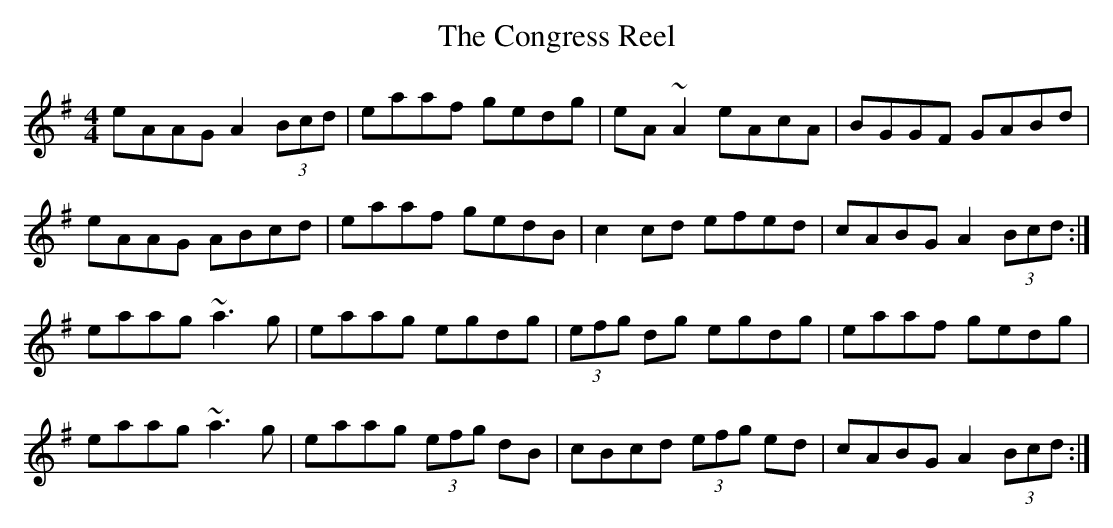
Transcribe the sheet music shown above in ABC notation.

X:1
T:Congress Reel, The
L:1/8
M:4/4
K:Ador
eAAG A2 (3Bcd| eaaf gedg|eA~A2 eAcA|BGGF GABd|
eAAG ABcd|eaaf gedB|c2cd efed|cABG A2 (3Bcd:|
eaag ~a3g|eaag egdg|(3efg dg egdg|eaaf gedg|
eaag ~a3g|eaag (3efg dB|cBcd (3efg ed|cABG A2 (3Bcd:|
